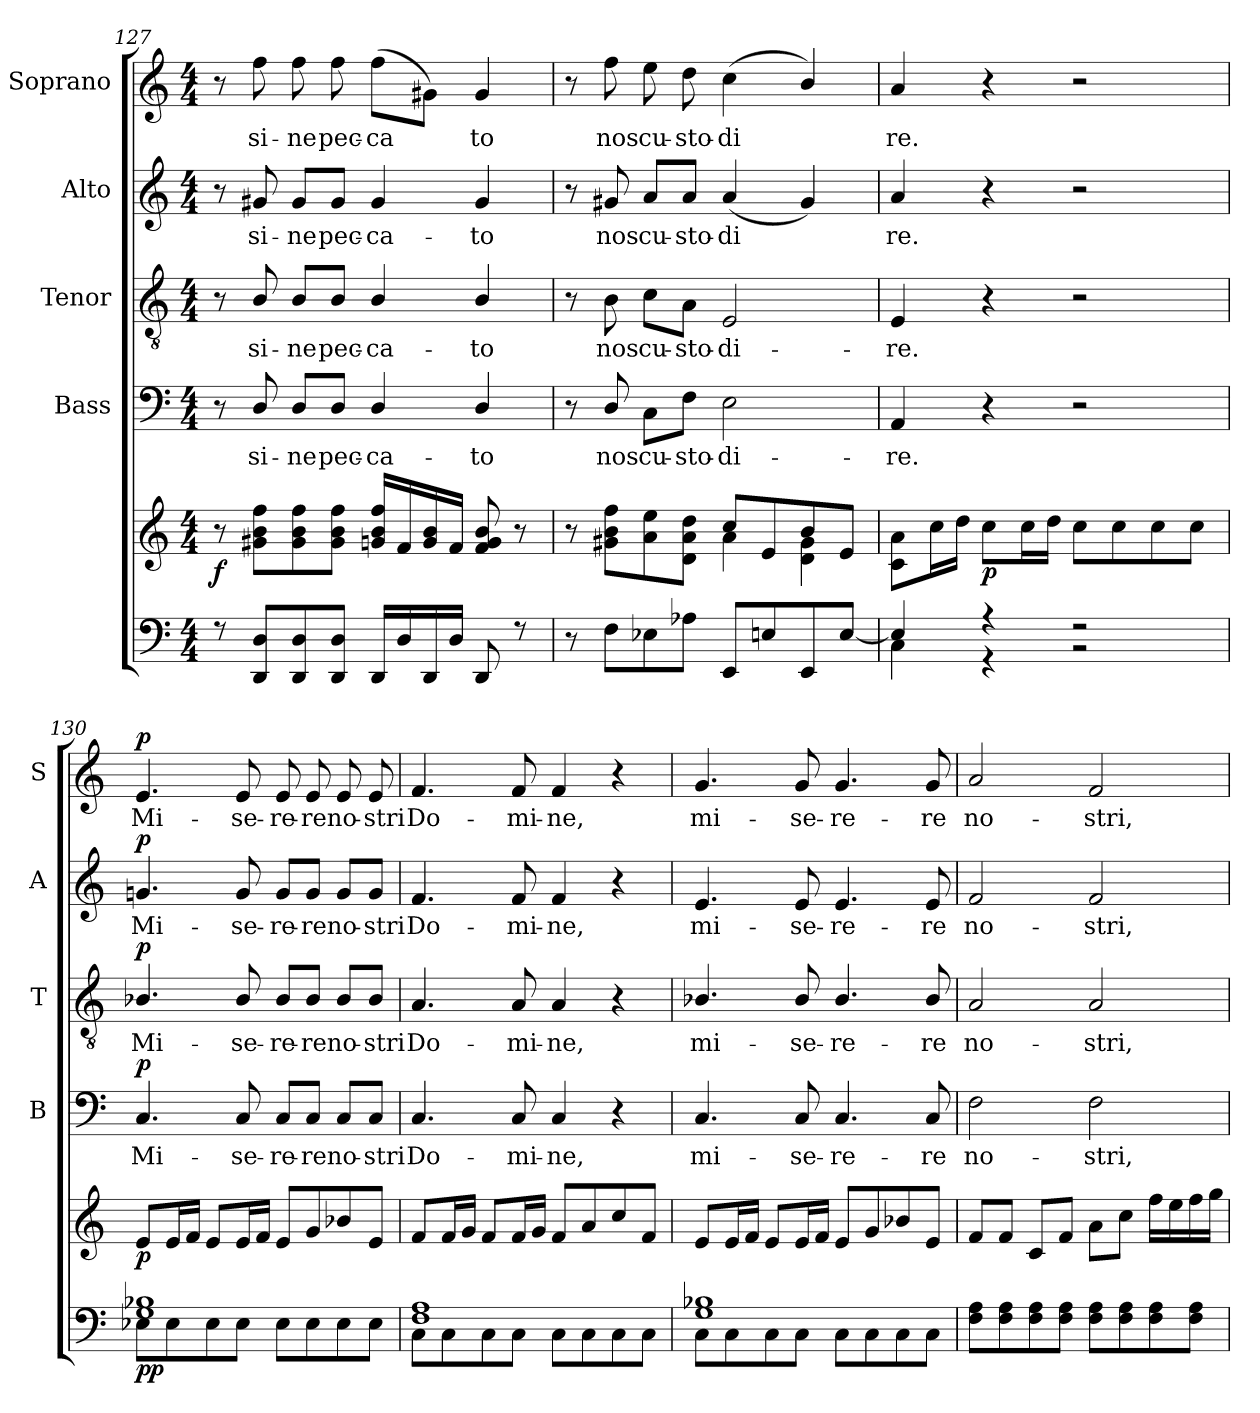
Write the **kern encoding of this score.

**kern	**dynam	**kern	**dynam	**kern	**text	**dynam	**kern	**text	**dynam	**kern	**text	**dynam	**kern	**text	**dynam
*part6	*part6	*part5	*part5	*part4	*part4	*part4	*part3	*part3	*part3	*part2	*part2	*part2	*part1	*part1	*part1
*staff6	*staff6	*staff5	*staff5	*staff4	*staff4	*staff4	*staff3	*staff3	*staff3	*staff2	*staff2	*staff2	*staff1	*staff1	*staff1
*	*	*	*	*I"Bass	*	*	*I"Tenor	*	*	*I"Alto	*	*	*I"Soprano	*	*
*	*	*	*	*I'B	*	*	*I'T	*	*	*I'A	*	*	*I'S	*	*
!!LO:LB:g=z
*clefF4	*	*clefG2	*	*clefF4	*	*	*clefGv2	*	*	*clefG2	*	*	*clefG2	*	*
*k[]	*	*k[]	*	*k[]	*	*	*k[]	*	*	*k[]	*	*	*k[]	*	*
*C:	*	*C:	*	*C:	*	*	*C:	*	*	*C:	*	*	*C:	*	*
*M4/4	*	*M4/4	*	*M4/4	*	*	*M4/4	*	*	*M4/4	*	*	*M4/4	*	*
=127	=127	=127	=127	=127	=127	=127	=127	=127	=127	=127	=127	=127	=127	=127	=127
*^	*	*^	*	*	*	*	*	*	*	*	*	*	*	*	*
!	!	!	!	!	!LO:DY:b	!	!	!	!	!	!	!	!	!	!	!	!
8r	1ryy	.	2ryy	8r	f	8r	.	.	8r	.	.	8r	.	.	8r	.	.
!	!	!	!	!	!	!	!LO:LY:b	!	!	!LO:LY:b	!	!	!LO:LY:b	!	!	!LO:LY:b	!
8DD/ 8D/L	.	.	.	8g#X\ 8b\ 8ff\L	.	8D/	si-	.	8B/	si-	.	8g#X/	si-	.	8ff\	si-	.
!	!	!	!	!	!	!	!LO:LY:b	!	!	!LO:LY:b	!	!	!LO:LY:b	!	!	!LO:LY:b	!
8DD/ 8D/	.	.	.	8g#\ 8b\ 8ff\	.	8D/L	-ne	.	8B/L	-ne	.	8g#/L	-ne	.	8ff\	-ne	.
!	!	!	!	!	!	!	!LO:LY:b	!	!	!LO:LY:b	!	!	!LO:LY:b	!	!	!LO:LY:b	!
8DD/ 8D/J	.	.	.	8g#\ 8b\ 8ff\J	.	8D/J	pec-	.	8B/J	pec-	.	8g#/J	pec-	.	8ff\	pec-	.
!	!	!	!	!	!	!	!LO:LY:b	!	!	!LO:LY:b	!	!	!LO:LY:b	!	!	!LO:LY:b	!
16DD/LL	.	.	16g/ 16b/ 16ff/LL	2ryy	.	4D/	-ca-	.	4B/	-ca-	.	4g#/	-ca-	.	(>8ff\L	-ca­	.
16D/	.	.	16f/	.	.	.	.	.	.	.	.	.	.	.	.	.	.
16DD/	.	.	16g/ 16b/	.	.	.	.	.	.	.	.	.	.	.	8g#X\J)	.	.
16D/JJ	.	.	16f/JJ	.	.	.	.	.	.	.	.	.	.	.	.	.	.
!	!	!	!	!	!	!	!LO:LY:b	!	!	!LO:LY:b	!	!	!LO:LY:b	!	!	!LO:LY:b	!
8DD/	.	.	8f/ 8g/ 8b/	.	.	4D/	-to	.	4B/	-to	.	4g#/	-to	.	4g#/	to	.
8r	.	.	8r	.	.	.	.	.	.	.	.	.	.	.	.	.	.
=128	=128	=128	=128	=128	=128	=128	=128	=128	=128	=128	=128	=128	=128	=128	=128	=128	=128
2ryy	8r	.	2ryy	8r	.	8r	.	.	8r	.	.	8r	.	.	8r	.	.
!	!	!	!	!	!	!	!LO:LY:b	!	!	!LO:LY:b	!	!	!LO:LY:b	!	!	!LO:LY:b	!
.	8F\L	.	.	8g#X\ 8b\ 8ff\L	.	8D/	nos	.	8B\	nos	.	8g#X/	nos	.	8ff\	nos	.
!	!	!	!	!	!	!	!LO:LY:b	!	!	!LO:LY:b	!	!	!LO:LY:b	!	!	!LO:LY:b	!
.	8E-X\	.	.	8a\ 8ee\	.	8C\L	cu-	.	8c\L	cu-	.	8a/L	cu-	.	8ee\	cu-	.
!	!	!	!	!	!	!	!LO:LY:b	!	!	!LO:LY:b	!	!	!LO:LY:b	!	!	!LO:LY:b	!
.	8A-X\J	.	.	8d\ 8a\ 8dd\J	.	8F\J	-sto-	.	8A\J	-sto-	.	8a/J	-sto-	.	8dd\	-sto-	.
!	!	!	!	!	!	!	!LO:LY:b	!	!	!LO:LY:b	!	!	!LO:LY:b	!	!	!LO:LY:b	!
8EE/L	2ryy	.	8cc/L	4a\	.	2E\	-di-	.	2E/	-di-	.	(<4a/	-di­	.	(<4cc\	-di­	.
8E/	.	.	8e/	.	.	.	.	.	.	.	.	.	.	.	.	.	.
8EE/	.	.	8b/	4d\ 4g#\	.	.	.	.	.	.	.	4g#/)	.	.	4b/)	.	.
[>8E/J	.	.	8e/J	.	.	.	.	.	.	.	.	.	.	.	.	.	.
=129	=129	=129	=129	=129	=129	=129	=129	=129	=129	=129	=129	=129	=129	=129	=129	=129	=129
!	!	!	!	!	!	!	!LO:LY:b	!	!	!LO:LY:b	!	!	!LO:LY:b	!	!	!LO:LY:b	!
4E/]	4C\	.	1ryy	8c\ 8a\L	.	4AA/	-re.	.	4E/	-re.	.	4a/	re.	.	4a/	re.	.
.	.	.	.	16cc\L	.	.	.	.	.	.	.	.	.	.	.	.	.
.	.	.	.	16dd\JJ	.	.	.	.	.	.	.	.	.	.	.	.	.
!	!	!	!	!	!LO:DY:b	!	!	!	!	!	!	!	!	!	!	!	!
4r	4r	.	.	8cc\L	p	4r	.	.	4r	.	.	4r	.	.	4r	.	.
.	.	.	.	16cc\L	.	.	.	.	.	.	.	.	.	.	.	.	.
.	.	.	.	16dd\JJ	.	.	.	.	.	.	.	.	.	.	.	.	.
2r	2r	.	.	8cc\L	.	2r	.	.	2r	.	.	2r	.	.	2r	.	.
.	.	.	.	8cc\	.	.	.	.	.	.	.	.	.	.	.	.	.
.	.	.	.	8cc\	.	.	.	.	.	.	.	.	.	.	.	.	.
.	.	.	.	8cc\J	.	.	.	.	.	.	.	.	.	.	.	.	.
=130	=130	=130	=130	=130	=130	=130	=130	=130	=130	=130	=130	=130	=130	=130	=130	=130	=130
!	!	!LO:DY:b	!	!	!	!	!LO:LY:b	!	!	!LO:LY:b	!	!	!LO:LY:b	!	!	!LO:LY:b	!
!	!	!LO:DY:n=1:b	!	!	!LO:DY:b	!	!	!LO:DY:b	!	!	!LO:DY:b	!	!	!LO:DY:b	!	!	!LO:DY:b
1G 1B-X	8E-X\L	p p	8e/L	1ryy	p	4.C/	Mi-	p	4.B-X/	Mi-	p	4.gn/	Mi-	p	4.e/	Mi-	p
.	8E-\	.	16e/L	.	.	.	.	.	.	.	.	.	.	.	.	.	.
.	.	.	16f/JJ	.	.	.	.	.	.	.	.	.	.	.	.	.	.
.	8E-\	.	8e/L	.	.	.	.	.	.	.	.	.	.	.	.	.	.
!	!	!	!	!	!	!	!LO:LY:b	!	!	!LO:LY:b	!	!	!LO:LY:b	!	!	!LO:LY:b	!
.	8E-\J	.	16e/L	.	.	8C/	-se-	.	8B-/	-se-	.	8g/	-se-	.	8e/	-se-	.
.	.	.	16f/JJ	.	.	.	.	.	.	.	.	.	.	.	.	.	.
!	!	!	!	!	!	!	!LO:LY:b	!	!	!LO:LY:b	!	!	!LO:LY:b	!	!	!LO:LY:b	!
.	8E-\L	.	8e/L	.	.	8C/L	-re-	.	8B-/L	-re-	.	8g/L	-re-	.	8e/	-re-	.
!	!	!	!	!	!	!	!LO:LY:b	!	!	!LO:LY:b	!	!	!LO:LY:b	!	!	!LO:LY:b	!
.	8E-\	.	8g/	.	.	8C/J	-re	.	8B-/J	-re	.	8g/J	-re	.	8e/	-re	.
!	!	!	!	!	!	!	!LO:LY:b	!	!	!LO:LY:b	!	!	!LO:LY:b	!	!	!LO:LY:b	!
.	8E-\	.	8b-X/	.	.	8C/L	no-	.	8B-/L	no-	.	8g/L	no-	.	8e/	no-	.
!	!	!	!	!	!	!	!LO:LY:b	!	!	!LO:LY:b	!	!	!LO:LY:b	!	!	!LO:LY:b	!
.	8E-\J	.	8e/J	.	.	8C/J	-stri	.	8B-/J	-stri	.	8g/J	-stri	.	8e/	-stri	.
*	*	*	*v	*v	*	*	*	*	*	*	*	*	*	*	*	*	*
!!LO:PB:g=z
=131	=131	=131	=131	=131	=131	=131	=131	=131	=131	=131	=131	=131	=131	=131	=131	=131
!	!	!	!	!	!	!LO:LY:b	!	!	!LO:LY:b	!	!	!LO:LY:b	!	!	!LO:LY:b	!
1F 1A	8C\L	.	8f/L	.	4.C/	Do-	.	4.A/	Do-	.	4.f/	Do-	.	4.f/	Do-	.
.	8C\	.	16f/L	.	.	.	.	.	.	.	.	.	.	.	.	.
.	.	.	16g/JJ	.	.	.	.	.	.	.	.	.	.	.	.	.
.	8C\	.	8f/L	.	.	.	.	.	.	.	.	.	.	.	.	.
!	!	!	!	!	!	!LO:LY:b	!	!	!LO:LY:b	!	!	!LO:LY:b	!	!	!LO:LY:b	!
.	8C\J	.	16f/L	.	8C/	-mi-	.	8A/	-mi-	.	8f/	-mi-	.	8f/	-mi-	.
.	.	.	16g/JJ	.	.	.	.	.	.	.	.	.	.	.	.	.
!	!	!	!	!	!	!LO:LY:b	!	!	!LO:LY:b	!	!	!LO:LY:b	!	!	!LO:LY:b	!
.	8C\L	.	8f/L	.	4C/	-ne,	.	4A/	-ne,	.	4f/	-ne,	.	4f/	-ne,	.
.	8C\	.	8a/	.	.	.	.	.	.	.	.	.	.	.	.	.
.	8C\	.	8cc/	.	4r	.	.	4r	.	.	4r	.	.	4r	.	.
.	8C\J	.	8f/J	.	.	.	.	.	.	.	.	.	.	.	.	.
=132	=132	=132	=132	=132	=132	=132	=132	=132	=132	=132	=132	=132	=132	=132	=132	=132
!	!	!	!	!	!	!LO:LY:b	!	!	!LO:LY:b	!	!	!LO:LY:b	!	!	!LO:LY:b	!
1G 1B-X	8C\L	.	8e/L	.	4.C/	mi-	.	4.B-X/	mi-	.	4.e/	mi-	.	4.g/	mi-	.
.	8C\	.	16e/L	.	.	.	.	.	.	.	.	.	.	.	.	.
.	.	.	16f/JJ	.	.	.	.	.	.	.	.	.	.	.	.	.
.	8C\	.	8e/L	.	.	.	.	.	.	.	.	.	.	.	.	.
!	!	!	!	!	!	!LO:LY:b	!	!	!LO:LY:b	!	!	!LO:LY:b	!	!	!LO:LY:b	!
.	8C\J	.	16e/L	.	8C/	-se-	.	8B-/	-se-	.	8e/	-se-	.	8g/	-se-	.
.	.	.	16f/JJ	.	.	.	.	.	.	.	.	.	.	.	.	.
!	!	!	!	!	!	!LO:LY:b	!	!	!LO:LY:b	!	!	!LO:LY:b	!	!	!LO:LY:b	!
.	8C\L	.	8e/L	.	4.C/	-re-	.	4.B-/	-re-	.	4.e/	-re-	.	4.g/	-re-	.
.	8C\	.	8g/	.	.	.	.	.	.	.	.	.	.	.	.	.
.	8C\	.	8b-X/	.	.	.	.	.	.	.	.	.	.	.	.	.
!	!	!	!	!	!	!LO:LY:b	!	!	!LO:LY:b	!	!	!LO:LY:b	!	!	!LO:LY:b	!
.	8C\J	.	8e/J	.	8C/	-re	.	8B-/	-re	.	8e/	-re	.	8g/	-re	.
=133	=133	=133	=133	=133	=133	=133	=133	=133	=133	=133	=133	=133	=133	=133	=133	=133
!	!	!	!	!	!	!LO:LY:b	!	!	!LO:LY:b	!	!	!LO:LY:b	!	!	!LO:LY:b	!
1ryy	8F\ 8A\L	.	8f/L	.	2F\	no-	.	2A/	no-	.	2f/	no-	.	2a/	no-	.
.	8F\ 8A\	.	8f/J	.	.	.	.	.	.	.	.	.	.	.	.	.
.	8F\ 8A\	.	8c/L	.	.	.	.	.	.	.	.	.	.	.	.	.
.	8F\ 8A\J	.	8f/J	.	.	.	.	.	.	.	.	.	.	.	.	.
!	!	!	!	!	!	!LO:LY:b	!	!	!LO:LY:b	!	!	!LO:LY:b	!	!	!LO:LY:b	!
.	8F\ 8A\L	.	8a\L	.	2F\	-stri,	.	2A/	-stri,	.	2f/	-stri,	.	2f/	-stri,	.
.	8F\ 8A\	.	8cc\J	.	.	.	.	.	.	.	.	.	.	.	.	.
.	8F\ 8A\	.	16ff\LL	.	.	.	.	.	.	.	.	.	.	.	.	.
.	.	.	16ee\	.	.	.	.	.	.	.	.	.	.	.	.	.
.	8F\ 8A\J	.	16ff\	.	.	.	.	.	.	.	.	.	.	.	.	.
.	.	.	16gg\JJ	.	.	.	.	.	.	.	.	.	.	.	.	.
*v	*v	*	*	*	*	*	*	*	*	*	*	*	*	*	*	*
=	=	=	=	=	=	=	=	=	=	=	=	=	=	=	=
*-	*-	*-	*-	*-	*-	*-	*-	*-	*-	*-	*-	*-	*-	*-	*-
